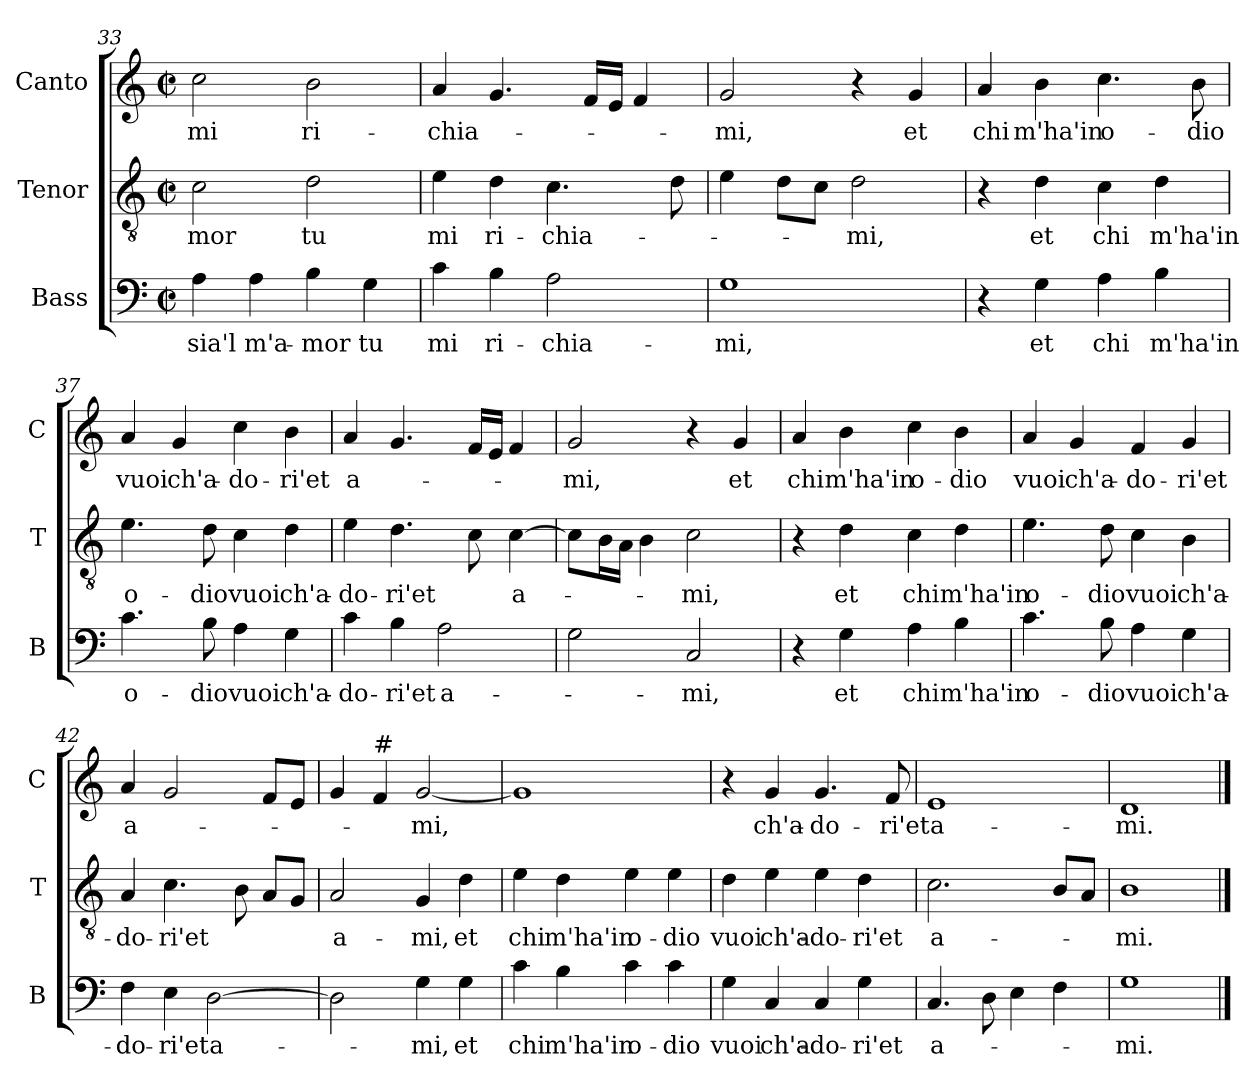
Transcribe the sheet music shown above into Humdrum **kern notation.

**kern	**text	**kern	**text	**kern	**text
*part3	*part3	*part2	*part2	*part1	*part1
*staff3	*staff3	*staff2	*staff2	*staff1	*staff1
*I"Bass	*	*I"Tenor	*	*I"Canto	*
*I'B	*	*I'T	*	*I'C	*
!!LO:PB:g=z
*clefF4	*	*clefGv2	*	*clefG2	*
*k[]	*	*k[]	*	*k[]	*
*C:	*	*C:	*	*C:	*
*M2/2	*	*M2/2	*	*M2/2	*
*met(c|)	*	*met(c|)	*	*met(c|)	*
=33	=33	=33	=33	=33	=33
!	!LO:LY:b	!	!LO:LY:b	!	!LO:LY:b
4A\	-sia'l	2c\	-mor	2cc\	mi
!	!LO:LY:b	!	!	!	!
4A\	m'a-	.	.	.	.
!	!LO:LY:b	!	!LO:LY:b	!	!LO:LY:b
4B\	-mor	2d\	tu	2b\	ri-
!	!LO:LY:b	!	!	!	!
4G\	tu	.	.	.	.
=34	=34	=34	=34	=34	=34
!	!LO:LY:b	!	!LO:LY:b	!	!LO:LY:b
4c\	mi	4e\	mi	4a/	-chia-
!	!LO:LY:b	!	!LO:LY:b	!	!
4B\	ri-	4d\	ri-	4.g/	.
!	!LO:LY:b	!	!LO:LY:b	!	!
2A\	-chia-	4.c\	-chia-	.	.
.	.	.	.	16f/LL	.
.	.	.	.	16e/JJ	.
.	.	.	.	4f/	.
.	.	8d\	.	.	.
=35	=35	=35	=35	=35	=35
!	!LO:LY:b	!	!	!	!LO:LY:b
1G	-mi,	4e\	.	2g/	-mi,
.	.	8d\L	.	.	.
.	.	8c\J	.	.	.
!	!	!	!LO:LY:b	!	!
.	.	2d\	-mi,	4r	.
!	!	!	!	!	!LO:LY:b
.	.	.	.	4g/	et
=36	=36	=36	=36	=36	=36
!	!	!	!	!	!LO:LY:b
4r	.	4r	.	4a/	chi
!	!LO:LY:b	!	!LO:LY:b	!	!LO:LY:b
4G\	et	4d\	et	4b\	m'ha'in
!	!LO:LY:b	!	!LO:LY:b	!	!LO:LY:b
4A\	chi	4c\	chi	4.cc\	o-
!	!LO:LY:b	!	!LO:LY:b	!	!
4B\	m'ha'in	4d\	m'ha'in	.	.
!	!	!	!	!	!LO:LY:b
.	.	.	.	8b\	-dio
=37	=37	=37	=37	=37	=37
!	!LO:LY:b	!	!LO:LY:b	!	!LO:LY:b
4.c\	o-	4.e\	o-	4a/	vuoi
!	!	!	!	!	!LO:LY:b
.	.	.	.	4g/	ch'a-
!	!LO:LY:b	!	!LO:LY:b	!	!
8B\	-dio	8d\	-dio	.	.
!	!LO:LY:b	!	!LO:LY:b	!	!LO:LY:b
4A\	vuoi	4c\	vuoi	4cc\	-do-
!	!LO:LY:b	!	!LO:LY:b	!	!LO:LY:b
4G\	ch'a-	4d\	ch'a-	4b\	-ri'et
!!LO:LB:g=z
=38	=38	=38	=38	=38	=38
!	!LO:LY:b	!	!LO:LY:b	!	!LO:LY:b
4c\	-do-	4e\	-do-	4a/	a-
!	!LO:LY:b	!	!LO:LY:b	!	!
4B\	-ri'et	4.d\	-ri'et	4.g/	.
!	!LO:LY:b	!	!	!	!
2A\	a-	.	.	.	.
.	.	8c\	.	16f/LL	.
.	.	.	.	16e/JJ	.
!	!	!	!LO:LY:b	!	!
.	.	[4c\	a-	4f/	.
=39	=39	=39	=39	=39	=39
!	!	!	!	!	!LO:LY:b
2G\	.	8c\L]	.	2g/	-mi,
.	.	16B\L	.	.	.
.	.	16A\JJ	.	.	.
.	.	4B\	.	.	.
!	!LO:LY:b	!	!LO:LY:b	!	!
2C/	-mi,	2c\	-mi,	4r	.
!	!	!	!	!	!LO:LY:b
.	.	.	.	4g/	et
=40	=40	=40	=40	=40	=40
!	!	!	!	!	!LO:LY:b
4r	.	4r	.	4a/	chi
!	!LO:LY:b	!	!LO:LY:b	!	!LO:LY:b
4G\	et	4d\	et	4b\	m'ha'in
!	!LO:LY:b	!	!LO:LY:b	!	!LO:LY:b
4A\	chi	4c\	chi	4cc\	o-
!	!LO:LY:b	!	!LO:LY:b	!	!LO:LY:b
4B\	m'ha'in	4d\	m'ha'in	4b\	-dio
=41	=41	=41	=41	=41	=41
!	!LO:LY:b	!	!LO:LY:b	!	!LO:LY:b
4.c\	o-	4.e\	o-	4a/	vuoi
!	!	!	!	!	!LO:LY:b
.	.	.	.	4g/	ch'a-
!	!LO:LY:b	!	!LO:LY:b	!	!
8B\	-dio	8d\	-dio	.	.
!	!LO:LY:b	!	!LO:LY:b	!	!LO:LY:b
4A\	vuoi	4c\	vuoi	4f/	-do-
!	!LO:LY:b	!	!LO:LY:b	!	!LO:LY:b
4G\	ch'a-	4B\	ch'a-	4g/	-ri'et
=42	=42	=42	=42	=42	=42
!	!LO:LY:b	!	!LO:LY:b	!	!LO:LY:b
4F\	-do-	4A/	-do-	4a/	a-
!	!LO:LY:b	!	!LO:LY:b	!	!
4E\	-ri'et	4.c\	-ri'et	2g/	.
!	!LO:LY:b	!	!	!	!
[2D\	a-	.	.	.	.
.	.	8B\	.	.	.
.	.	8A/L	.	8f/L	.
.	.	8G/J	.	8e/J	.
!!LO:LB:g=z
=43	=43	=43	=43	=43	=43
!	!	!	!LO:LY:b	!	!
2D\]	.	2A/	a-	4g/	.
!	!	!	!	!LO:TX:a:t=#	!
.	.	.	.	4f/	.
!	!LO:LY:b	!	!LO:LY:b	!	!LO:LY:b
4G\	-mi,	4G/	-mi,	[2g/	-mi,
!	!LO:LY:b	!	!LO:LY:b	!	!
4G\	et	4d\	et	.	.
=44	=44	=44	=44	=44	=44
!	!LO:LY:b	!	!LO:LY:b	!	!
4c\	chi	4e\	chi	1g]	.
!	!LO:LY:b	!	!LO:LY:b	!	!
4B\	m'ha'in	4d\	m'ha'in	.	.
!	!LO:LY:b	!	!LO:LY:b	!	!
4c\	o-	4e\	o-	.	.
!	!LO:LY:b	!	!LO:LY:b	!	!
4c\	-dio	4e\	-dio	.	.
=45	=45	=45	=45	=45	=45
!	!LO:LY:b	!	!LO:LY:b	!	!
4G\	vuoi	4d\	vuoi	4r	.
!	!LO:LY:b	!	!LO:LY:b	!	!LO:LY:b
4C/	ch'a-	4e\	ch'a-	4g/	ch'a-
!	!LO:LY:b	!	!LO:LY:b	!	!LO:LY:b
4C/	-do-	4e\	-do-	4.g/	-do-
!	!LO:LY:b	!	!LO:LY:b	!	!
4G\	-ri'et	4d\	-ri'et	.	.
!	!	!	!	!	!LO:LY:b
.	.	.	.	8f/	-ri'et
=46	=46	=46	=46	=46	=46
!	!LO:LY:b	!	!LO:LY:b	!	!LO:LY:b
4.C/	a-	2.c\	a-	1e	a-
8D\	.	.	.	.	.
4E\	.	.	.	.	.
4F\	.	8B/L	.	.	.
.	.	8A/J	.	.	.
=47	=47	=47	=47	=47	=47
!	!LO:LY:b	!	!LO:LY:b	!	!LO:LY:b
1G	-mi.	1B	-mi.	1d	-mi.
==	==	==	==	==	==
*-	*-	*-	*-	*-	*-
